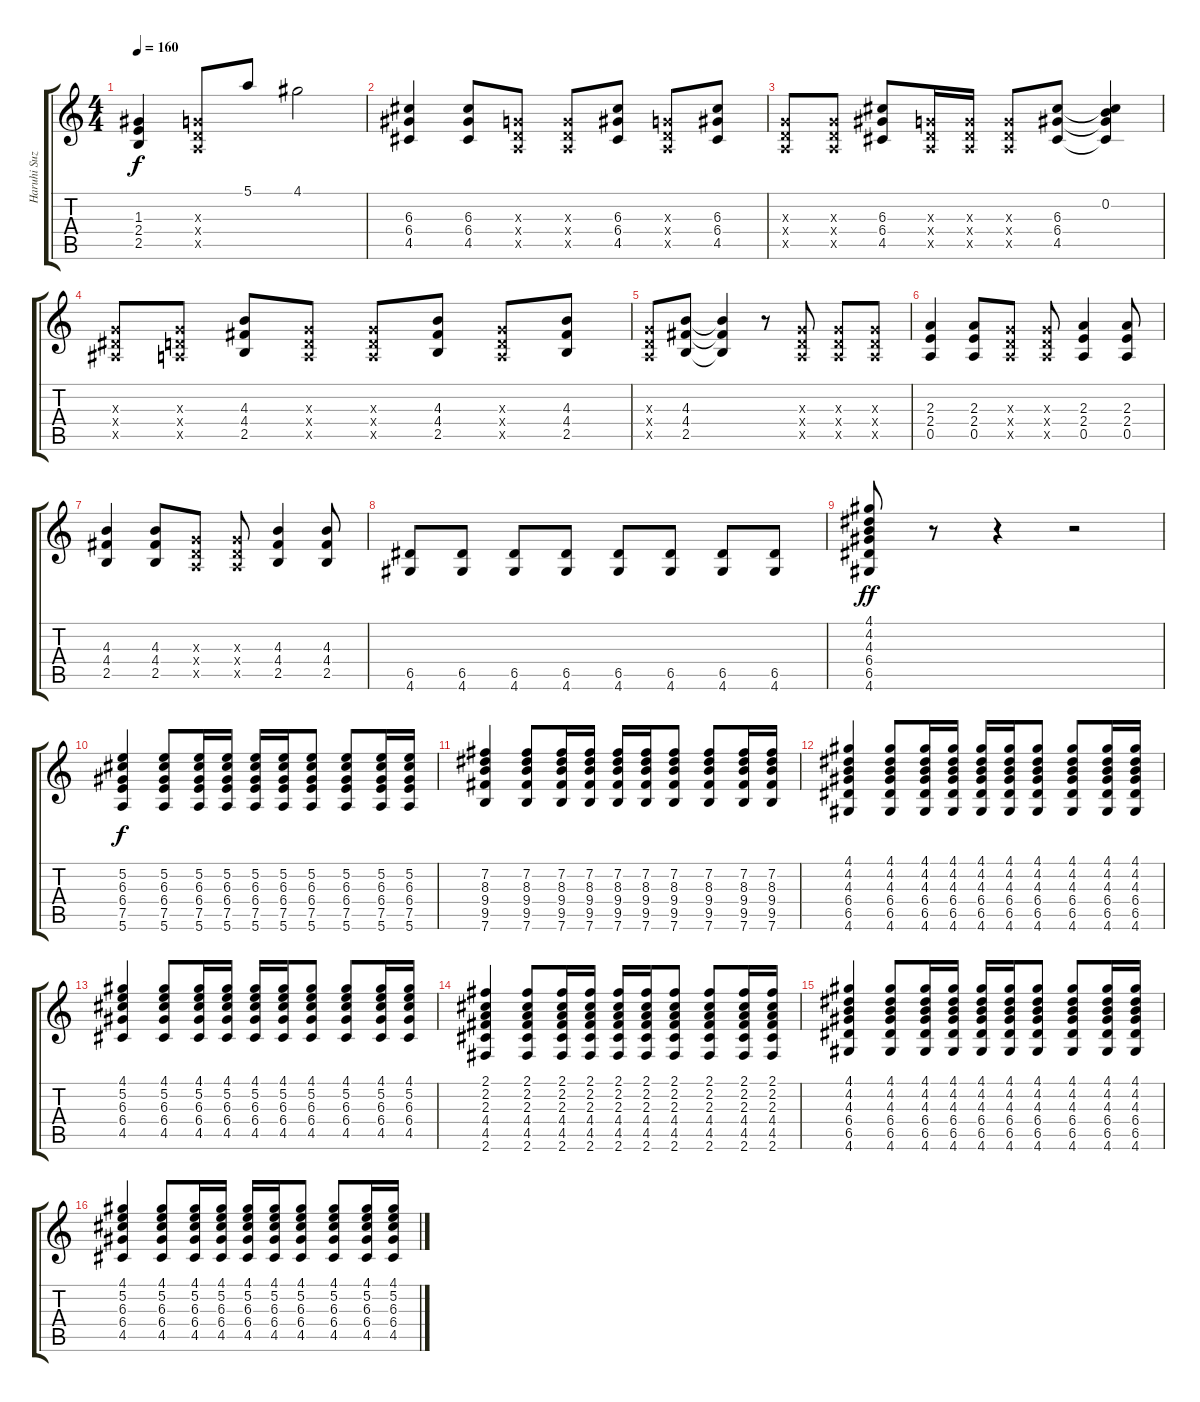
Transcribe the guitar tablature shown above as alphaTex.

\track ("Haruhi Suzumiya (Rhythm Guitar)" "Haruhi Suz") {instrument overdrivenguitar}
\staff {score tabs}
\tuning (E4 B3 G3 D3 A2 E2) {hide}
\ts (4 4)
\tempo 160
\clef g2
\ks c
(1.3{t} 2.4{t} 2.5{t}).4{dy f} (0.3{x} 0.4{x} 0.5{x}).8 5.1.8 4.1.2 |
(6.3 6.4 4.5).4 (6.3 6.4 4.5).8 (0.3{x} 0.4{x} 0.5{x}).8 (0.3{x} 0.4{x} 0.5{x}).8 (6.3 6.4 4.5).8 (0.3{x} 0.4{x} 0.5{x}).8 (6.3 6.4 4.5).8 |
(0.3{x} 0.4{x} 0.5{x}).8 (0.3{x} 0.4{x} 0.5{x}).8 (6.3 6.4 4.5).8 (0.3{x} 0.4{x} 0.5{x}).16 (0.3{x} 0.4{x} 0.5{x}).16 (0.3{x} 0.4{x} 0.5{x}).8 (6.3 6.4 4.5).8 (0.2 6.3{t} 6.4{t} 4.5{t}).4 |
(0.3{x} 1.4{x} 1.5{x}).8 (0.3{x} 0.4{x} 0.5{x}).8 (4.3 4.4 2.5).8 (0.3{x} 0.4{x} 0.5{x}).8 (0.3{x} 0.4{x} 0.5{x}).8 (4.3 4.4 2.5).8 (0.3{x} 0.4{x} 0.5{x}).8 (4.3 4.4 2.5).8 |
(0.3{x} 0.4{x} 0.5{x}).8 (4.3 4.4 2.5).8 (4.3{t} 4.4{t} 2.5{t}).4 r.8 (0.3{x} 0.4{x} 0.5{x}).8 (0.3{x} 0.4{x} 0.5{x}).8 (0.3{x} 0.4{x} 0.5{x}).8 |
(2.3 2.4 0.5).4 (2.3 2.4 0.5).8 (0.3{x} 0.4{x} 0.5{x}).8 (0.3{x} 0.4{x} 0.5{x}).8 (2.3 2.4 0.5).4 (2.3 2.4 0.5).8 |
(4.3 4.4 2.5).4 (4.3 4.4 2.5).8 (0.3{x} 0.4{x} 0.5{x}).8 (0.3{x} 0.4{x} 0.5{x}).8 (4.3 4.4 2.5).4 (4.3 4.4 2.5).8 |
(6.5 4.6).8 (6.5 4.6).8 (6.5 4.6).8 (6.5 4.6).8 (6.5 4.6).8 (6.5 4.6).8 (6.5 4.6).8 (6.5 4.6).8 |
(4.1 4.2 4.3 6.4 6.5 4.6).8{dy ff} r.8 r.4 r.2 |
(5.2 6.3 6.4 7.5 5.6).4{dy f} (5.2 6.3 6.4 7.5 5.6).8 (5.2 6.3 6.4 7.5 5.6).16 (5.2 6.3 6.4 7.5 5.6).16 (5.2 6.3 6.4 7.5 5.6).16 (5.2 6.3 6.4 7.5 5.6).16 (5.2 6.3 6.4 7.5 5.6).8 (5.2 6.3 6.4 7.5 5.6).8 (5.2 6.3 6.4 7.5 5.6).16 (5.2 6.3 6.4 7.5 5.6).16 |
(7.2 8.3 9.4 9.5 7.6).4 (7.2 8.3 9.4 9.5 7.6).8 (7.2 8.3 9.4 9.5 7.6).16 (7.2 8.3 9.4 9.5 7.6).16 (7.2 8.3 9.4 9.5 7.6).16 (7.2 8.3 9.4 9.5 7.6).16 (7.2 8.3 9.4 9.5 7.6).8 (7.2 8.3 9.4 9.5 7.6).8 (7.2 8.3 9.4 9.5 7.6).16 (7.2 8.3 9.4 9.5 7.6).16 |
(4.1 4.2 4.3 6.4 6.5 4.6).4 (4.1 4.2 4.3 6.4 6.5 4.6).8 (4.1 4.2 4.3 6.4 6.5 4.6).16 (4.1 4.2 4.3 6.4 6.5 4.6).16 (4.1 4.2 4.3 6.4 6.5 4.6).16 (4.1 4.2 4.3 6.4 6.5 4.6).16 (4.1 4.2 4.3 6.4 6.5 4.6).8 (4.1 4.2 4.3 6.4 6.5 4.6).8 (4.1 4.2 4.3 6.4 6.5 4.6).16 (4.1 4.2 4.3 6.4 6.5 4.6).16 |
(4.1 5.2 6.3 6.4 4.5).4 (4.1 5.2 6.3 6.4 4.5).8 (4.1 5.2 6.3 6.4 4.5).16 (4.1 5.2 6.3 6.4 4.5).16 (4.1 5.2 6.3 6.4 4.5).16 (4.1 5.2 6.3 6.4 4.5).16 (4.1 5.2 6.3 6.4 4.5).8 (4.1 5.2 6.3 6.4 4.5).8 (4.1 5.2 6.3 6.4 4.5).16 (4.1 5.2 6.3 6.4 4.5).16 |
(2.1 2.2 2.3 4.4 4.5 2.6).4 (2.1 2.2 2.3 4.4 4.5 2.6).8 (2.1 2.2 2.3 4.4 4.5 2.6).16 (2.1 2.2 2.3 4.4 4.5 2.6).16 (2.1 2.2 2.3 4.4 4.5 2.6).16 (2.1 2.2 2.3 4.4 4.5 2.6).16 (2.1 2.2 2.3 4.4 4.5 2.6).8 (2.1 2.2 2.3 4.4 4.5 2.6).8 (2.1 2.2 2.3 4.4 4.5 2.6).16 (2.1 2.2 2.3 4.4 4.5 2.6).16 |
(4.1 4.2 4.3 6.4 6.5 4.6).4 (4.1 4.2 4.3 6.4 6.5 4.6).8 (4.1 4.2 4.3 6.4 6.5 4.6).16 (4.1 4.2 4.3 6.4 6.5 4.6).16 (4.1 4.2 4.3 6.4 6.5 4.6).16 (4.1 4.2 4.3 6.4 6.5 4.6).16 (4.1 4.2 4.3 6.4 6.5 4.6).8 (4.1 4.2 4.3 6.4 6.5 4.6).8 (4.1 4.2 4.3 6.4 6.5 4.6).16 (4.1 4.2 4.3 6.4 6.5 4.6).16 |
(4.1 5.2 6.3 6.4 4.5).4 (4.1 5.2 6.3 6.4 4.5).8 (4.1 5.2 6.3 6.4 4.5).16 (4.1 5.2 6.3 6.4 4.5).16 (4.1 5.2 6.3 6.4 4.5).16 (4.1 5.2 6.3 6.4 4.5).16 (4.1 5.2 6.3 6.4 4.5).8 (4.1 5.2 6.3 6.4 4.5).8 (4.1 5.2 6.3 6.4 4.5).16 (4.1 5.2 6.3 6.4 4.5).16
